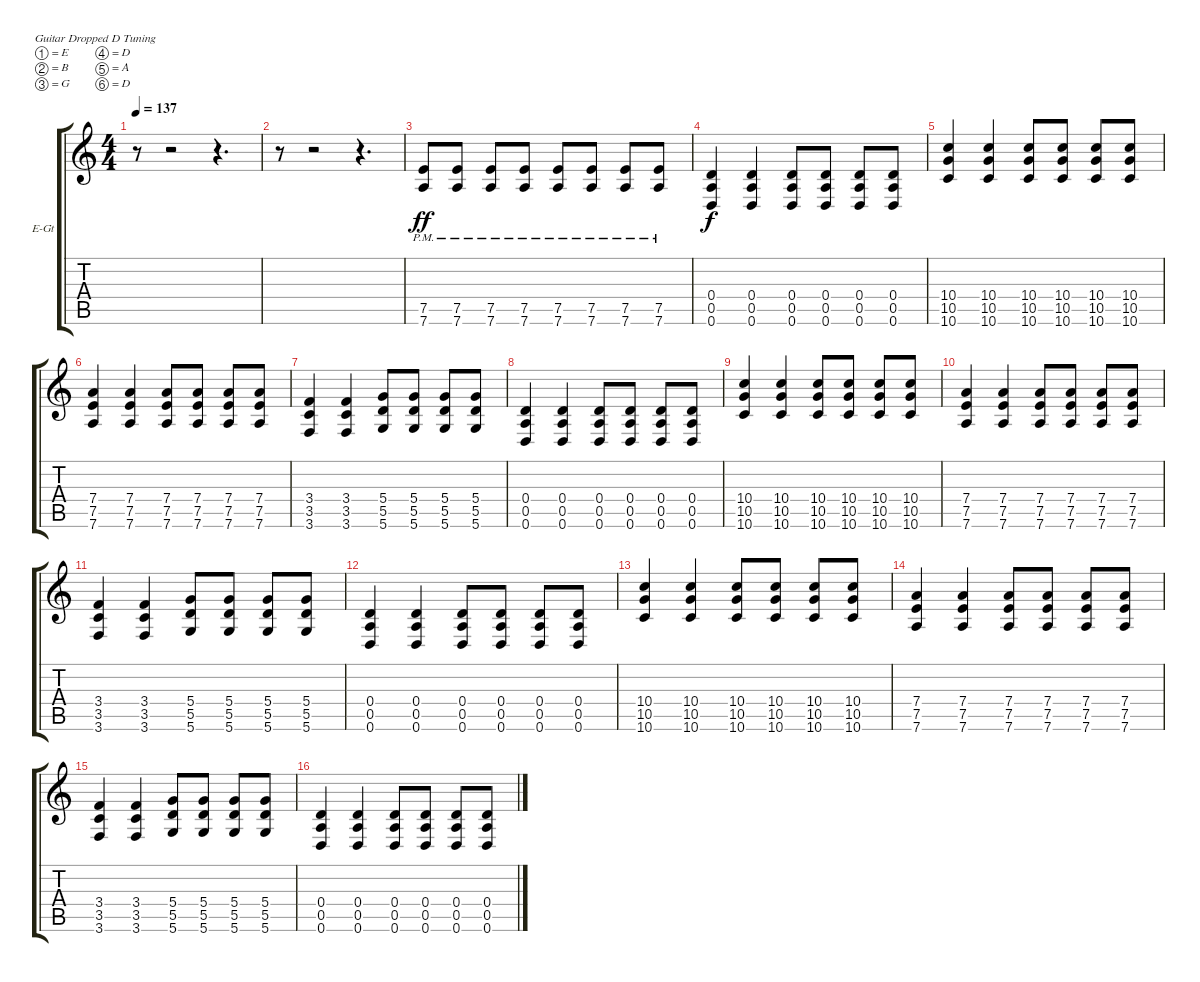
\bracketExtendMode groupsimilarinstruments
\firstSystemTrackNameOrientation horizontal
\otherSystemsTrackNameOrientation horizontal
\track ("Distortion-guitar (Paul)" "E-Gt") {instrument distortionguitar}
\staff {score tabs}
\tuning (E4 B3 G3 D3 A2 D2)
\ts (4 4)
\tempo 137
\clef g2
\ks c
r.8{dy f} r.2 r.4{d} |
r.8 r.2 r.4{d} |
(7.5{pm} 7.6).8{dy ff} (7.5{pm} 7.6).8 (7.5{pm} 7.6).8 (7.5{pm} 7.6).8 (7.5{pm} 7.6).8 (7.5{pm} 7.6).8 (7.5{pm} 7.6).8 (7.5{pm} 7.6).8 |
(0.4 0.5 0.6).4{dy f} (0.4 0.5 0.6).4 (0.4 0.5 0.6).8 (0.4 0.5 0.6).8 (0.4 0.5 0.6).8 (0.4 0.5 0.6).8 |
(10.5 10.6 10.4).4 (10.5 10.6 10.4).4 (10.5 10.6 10.4).8 (10.5 10.6 10.4).8 (10.5 10.6 10.4).8 (10.5 10.6 10.4).8 |
(7.4 7.5 7.6).4 (7.4 7.5 7.6).4 (7.4 7.5 7.6).8 (7.4 7.5 7.6).8 (7.4 7.5 7.6).8 (7.4 7.5 7.6).8 |
(3.4 3.5 3.6).4 (3.4 3.5 3.6).4 (5.4 5.6 5.5).8 (5.4 5.6 5.5).8 (5.4 5.6 5.5).8 (5.4 5.6 5.5).8 |
(0.4 0.5 0.6).4 (0.4 0.5 0.6).4 (0.4 0.5 0.6).8 (0.4 0.5 0.6).8 (0.4 0.5 0.6).8 (0.4 0.5 0.6).8 |
(10.5 10.6 10.4).4 (10.5 10.6 10.4).4 (10.5 10.6 10.4).8 (10.5 10.6 10.4).8 (10.5 10.6 10.4).8 (10.5 10.6 10.4).8 |
(7.4 7.5 7.6).4 (7.4 7.5 7.6).4 (7.4 7.5 7.6).8 (7.4 7.5 7.6).8 (7.4 7.5 7.6).8 (7.4 7.5 7.6).8 |
(3.4 3.5 3.6).4 (3.4 3.5 3.6).4 (5.4 5.6 5.5).8 (5.4 5.6 5.5).8 (5.4 5.6 5.5).8 (5.4 5.6 5.5).8 |
(0.4 0.5 0.6).4 (0.4 0.5 0.6).4 (0.4 0.5 0.6).8 (0.4 0.5 0.6).8 (0.4 0.5 0.6).8 (0.4 0.5 0.6).8 |
(10.5 10.6 10.4).4 (10.5 10.6 10.4).4 (10.5 10.6 10.4).8 (10.5 10.6 10.4).8 (10.5 10.6 10.4).8 (10.5 10.6 10.4).8 |
(7.4 7.5 7.6).4 (7.4 7.5 7.6).4 (7.4 7.5 7.6).8 (7.4 7.5 7.6).8 (7.4 7.5 7.6).8 (7.4 7.5 7.6).8 |
(3.4 3.5 3.6).4 (3.4 3.5 3.6).4 (5.4 5.6 5.5).8 (5.4 5.6 5.5).8 (5.4 5.6 5.5).8 (5.4 5.6 5.5).8 |
(0.4 0.5 0.6).4 (0.4 0.5 0.6).4 (0.4 0.5 0.6).8 (0.4 0.5 0.6).8 (0.4 0.5 0.6).8 (0.4 0.5 0.6).8
